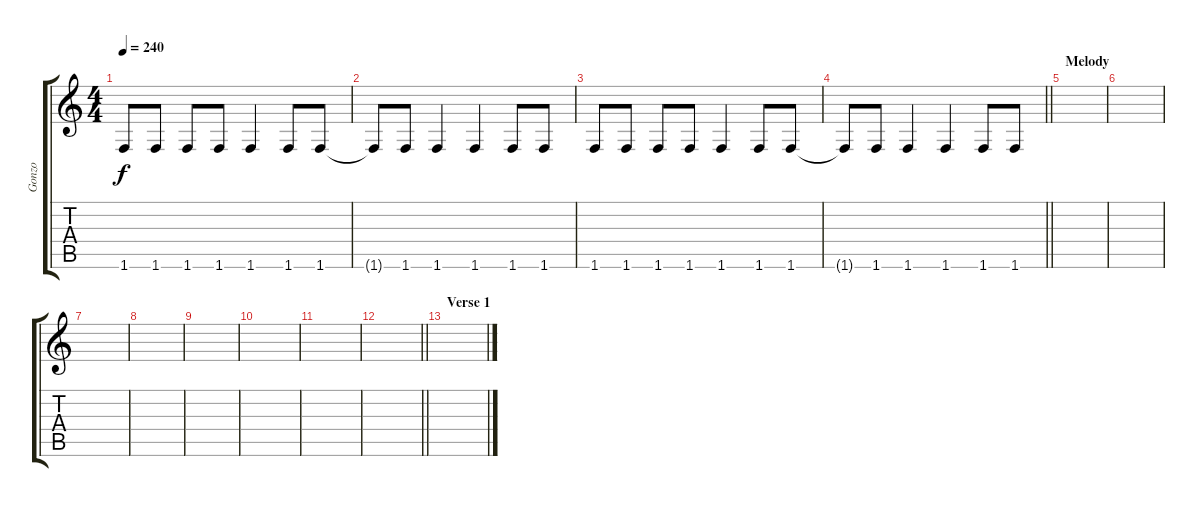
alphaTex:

\track ("Gonzo" "Gonzo") {instrument distortionguitar}
\staff {score tabs}
\tuning (E4 B3 G3 D3 A2 E2) {hide}
\ts (4 4)
\tempo 240
\clef g2
\ks c
1.6.8{dy f} 1.6.8 1.6.8 1.6.8 1.6.4 1.6.8 1.6.8 |
1.6{t}.8 1.6.8 1.6.4 1.6.4 1.6.8 1.6.8 |
1.6.8 1.6.8 1.6.8 1.6.8 1.6.4 1.6.8 1.6.8 |
\barLineRight lightlight
1.6{t}.8 1.6.8 1.6.4 1.6.4 1.6.8 1.6.8 |
\section ("" "Melody")
|
|
|
|
|
|
|
\barLineRight lightlight
|
\section ("" "Verse 1")
